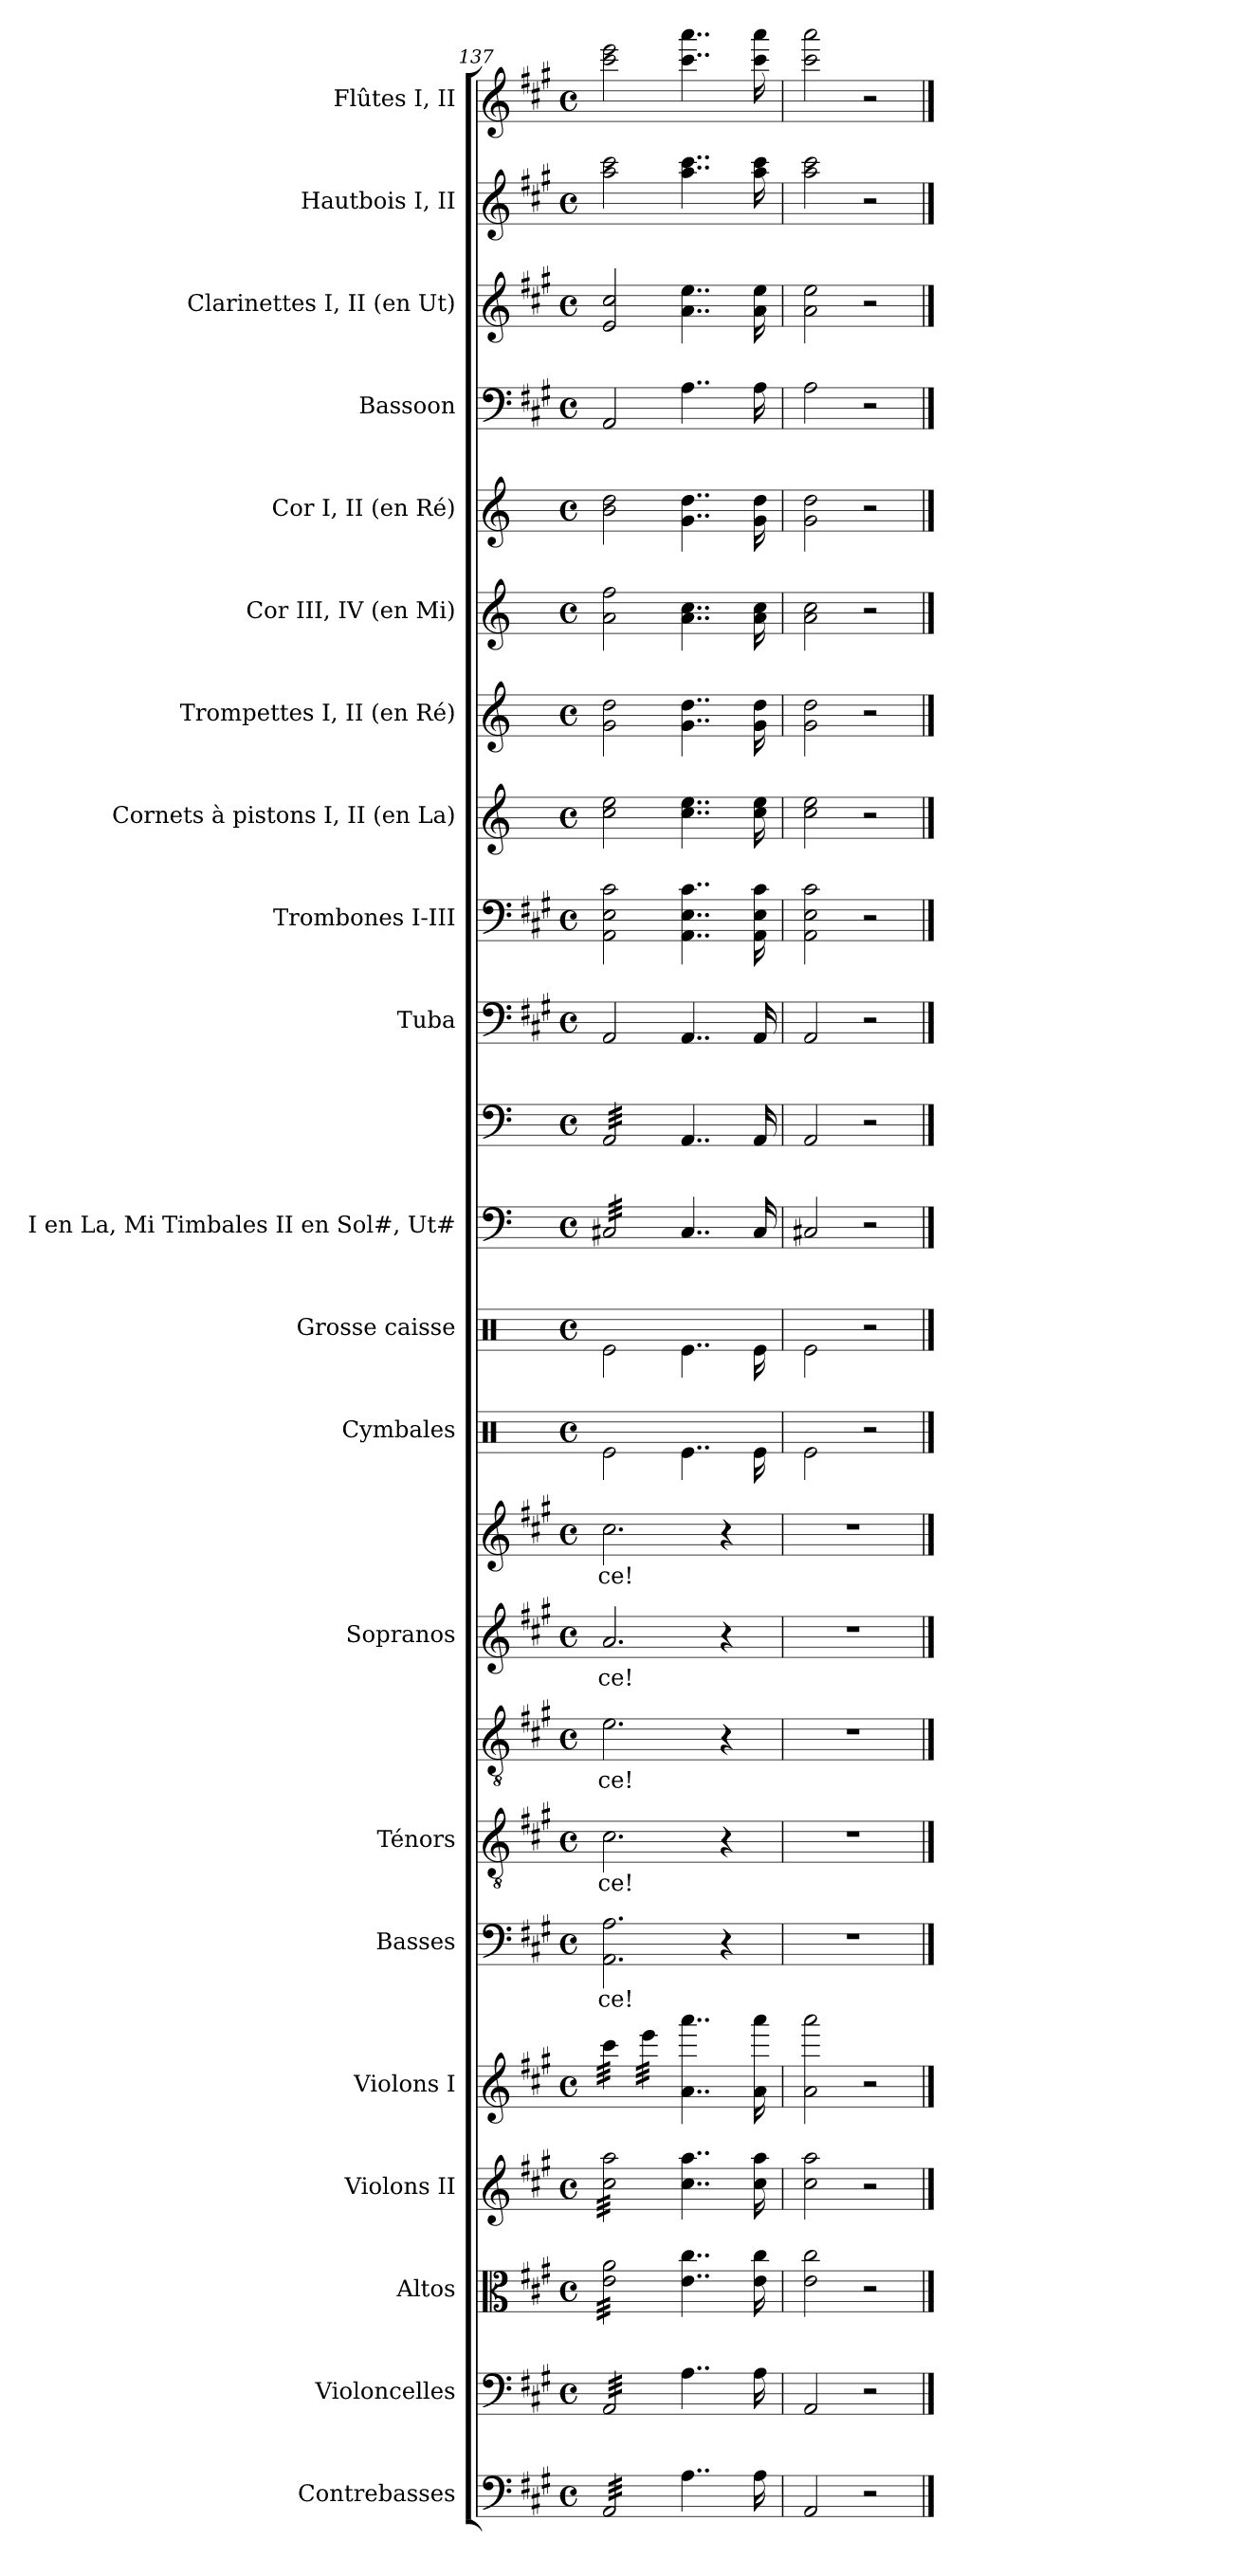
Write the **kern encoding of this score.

**kern	**kern	**kern	**kern	**kern	**kern	**text	**kern	**text	**kern	**text	**kern	**text	**kern	**text	**kern	**kern	**kern	**kern	**kern	**kern	**kern	**kern	**kern	**kern	**kern	**kern	**kern	**kern
*part21	*part20	*part19	*part18	*part17	*part16	*part16	*part15	*part15	*part15	*part15	*part14	*part14	*part14	*part14	*part13	*part12	*part11	*part11	*part10	*part9	*part8	*part7	*part6	*part5	*part4	*part3	*part2	*part1
*staff24	*staff23	*staff22	*staff21	*staff20	*staff19	*staff19	*staff18	*staff18	*staff17	*staff17	*staff16	*staff16	*staff15	*staff15	*staff14	*staff13	*staff12	*staff11	*staff10	*staff9	*staff8	*staff7	*staff6	*staff5	*staff4	*staff3	*staff2	*staff1
*I"Contrebasses	*I"Violoncelles	*I"Altos	*I"Violons II	*I"Violons I	*I"Basses	*	*I"Ténors	*	*	*	*I"Sopranos	*	*	*	*I"Cymbales	*I"Grosse caisse	*I"I en La, Mi  Timbales       II en Sol#, Ut#	*	*I"Tuba	*I"Trombones I-III	*I"Cornets à pistons I, II (en La)	*I"Trompettes I, II (en Ré)	*I"Cor III, IV (en Mi)	*I"Cor I, II (en Ré)	*I"Bassoon	*I"Clarinettes I, II (en Ut)	*I"Hautbois I, II	*I"Flûtes I, II
*I'Cb.	*I'Vlles	*I'Altos	*I'Vns II	*I'Vns I	*I'Basses	*	*I'Tén.	*	*	*	*I'Sopr.	*	*	*	*I'Cym.	*I'G. c.	*I'Timb.	*	*I'Tb.	*I'Trb.	*I'C.à p. (La)	*I'Tr. (Ré)	*I'Cor (Mi)	*I'Cor (Ré)	*	*I'Cl. (Ut)	*I'Hb.	*I'Fl.
*clefF4	*clefF4	*clefC3	*clefG2	*clefG2	*clefF4	*	*clefGv2	*	*clefGv2	*	*clefG2	*	*clefG2	*	*clefX	*clefX	*clefF4	*clefF4	*clefF4	*clefF4	*clefG2	*clefG2	*clefG2	*clefG2	*clefF4	*clefG2	*clefG2	*clefG2
*ITrd7c12	*	*	*	*	*	*	*ITrd7c12	*	*ITrd7c12	*	*	*	*	*	*	*	*	*	*	*	*ITrd2c3	*ITrd-1c-2	*ITrd5c8	*ITrd6c10	*	*	*	*
*k[f#c#g#]	*k[f#c#g#]	*k[f#c#g#]	*k[f#c#g#]	*k[f#c#g#]	*k[f#c#g#]	*	*k[f#c#g#]	*	*k[f#c#g#]	*	*k[f#c#g#]	*	*k[f#c#g#]	*	*k[]	*k[]	*k[]	*k[]	*k[f#c#g#]	*k[f#c#g#]	*k[f#c#g#]	*k[f#c#]	*k[f#c#g#d#]	*k[f#c#]	*k[f#c#g#]	*k[f#c#g#]	*k[f#c#g#]	*k[f#c#g#]
*A:	*A:	*A:	*A:	*A:	*A:	*	*A:	*	*A:	*	*A:	*	*A:	*	*C:	*C:	*C:	*C:	*A:	*A:	*A:	*D:	*E:	*D:	*A:	*A:	*A:	*A:
*M4/4	*M4/4	*M4/4	*M4/4	*M4/4	*M4/4	*	*M4/4	*	*M4/4	*	*M4/4	*	*M4/4	*	*M4/4	*M4/4	*M4/4	*M4/4	*M4/4	*M4/4	*M4/4	*M4/4	*M4/4	*M4/4	*M4/4	*M4/4	*M4/4	*M4/4
*met(c)	*met(c)	*met(c)	*met(c)	*met(c)	*met(c)	*	*met(c)	*	*met(c)	*	*met(c)	*	*met(c)	*	*met(c)	*met(c)	*met(c)	*met(c)	*met(c)	*met(c)	*met(c)	*met(c)	*met(c)	*met(c)	*met(c)	*met(c)	*met(c)	*met(c)
=137	=137	=137	=137	=137	=137	=137	=137	=137	=137	=137	=137	=137	=137	=137	=137	=137	=137	=137	=137	=137	=137	=137	=137	=137	=137	=137	=137	=137
!	!	!	!	!	!	!LO:LY:b:color=#000000	!	!	!	!	!	!	!	!	!	!	!	!	!	!	!	!	!	!	!	!	!	!
!	!	!	!	!	!	!	!	!LO:LY:b:color=#000000	!	!	!	!	!	!	!	!	!	!	!	!	!	!	!	!	!	!	!	!
!	!	!	!	!	!	!	!	!	!	!LO:LY:b:color=#000000	!	!	!	!	!	!	!	!	!	!	!	!	!	!	!	!	!	!
!	!	!	!	!	!	!	!	!	!	!	!	!LO:LY:b:color=#000000	!	!	!	!	!	!	!	!	!	!	!	!	!	!	!	!
!	!	!	!	!	!	!	!	!	!	!	!	!	!	!LO:LY:b:color=#000000	!	!	!	!	!	!	!	!	!	!	!	!	!	!
*tremolo	*	*	*	*	*	*	*	*	*	*	*	*	*	*	*	*	*	*	*	*	*	*	*	*	*	*	*	*
*	*tremolo	*	*	*	*	*	*	*	*	*	*	*	*	*	*	*	*	*	*	*	*	*	*	*	*	*	*	*
*	*	*tremolo	*	*	*	*	*	*	*	*	*	*	*	*	*	*	*	*	*	*	*	*	*	*	*	*	*	*
*	*	*	*tremolo	*	*	*	*	*	*	*	*	*	*	*	*	*	*	*	*	*	*	*	*	*	*	*	*	*
*	*	*	*	*tremolo	*	*	*	*	*	*	*	*	*	*	*	*	*	*	*	*	*	*	*	*	*	*	*	*
*	*	*	*	*	*	*	*	*	*	*	*	*	*	*	*	*	*tremolo	*	*	*	*	*	*	*	*	*	*	*
*	*	*	*	*	*	*	*	*	*	*	*	*	*	*	*	*	*	*tremolo	*	*	*	*	*	*	*	*	*	*
32AAAi/LLL	32AAi/LLL	32ei\ 32aiLLL	32cc#i\ 32aaiLLL	32ccc#i\LLL	2.AAi\ 2.Ai	-ce!	2.C#i\	-ce!	2.Ei\	-ce!	2.ai/	-ce!	2.cc#i\	-ce!	2Rei\	2Rei\	32C#Xi/LLL	32AAi/LLL	2AAi/	2AAi\ 2Ei 2c#i	2ai\ 2cc#i	2ai\ 2eei	2c#i\ 2ai	2c#i\ 2ei	2AAi/	2ei/ 2cc#i	2aai\ 2ccc#i	2ccc#i\ 2eeei
32AAAi/	32AAi/	32ei\ 32ai	32cc#i\ 32aai	32ccc#i\	.	.	.	.	.	.	.	.	.	.	.	.	32C#Xi/	32AAi/	.	.	.	.	.	.	.	.	.	.
32AAAi/	32AAi/	32ei\ 32ai	32cc#i\ 32aai	32ccc#i\	.	.	.	.	.	.	.	.	.	.	.	.	32C#Xi/	32AAi/	.	.	.	.	.	.	.	.	.	.
32AAAi/	32AAi/	32ei\ 32ai	32cc#i\ 32aai	32ccc#i\	.	.	.	.	.	.	.	.	.	.	.	.	32C#Xi/	32AAi/	.	.	.	.	.	.	.	.	.	.
32AAAi/	32AAi/	32ei\ 32ai	32cc#i\ 32aai	32ccc#i\	.	.	.	.	.	.	.	.	.	.	.	.	32C#Xi/	32AAi/	.	.	.	.	.	.	.	.	.	.
32AAAi/	32AAi/	32ei\ 32ai	32cc#i\ 32aai	32ccc#i\	.	.	.	.	.	.	.	.	.	.	.	.	32C#Xi/	32AAi/	.	.	.	.	.	.	.	.	.	.
32AAAi/	32AAi/	32ei\ 32ai	32cc#i\ 32aai	32ccc#i\	.	.	.	.	.	.	.	.	.	.	.	.	32C#Xi/	32AAi/	.	.	.	.	.	.	.	.	.	.
32AAAi/	32AAi/	32ei\ 32ai	32cc#i\ 32aai	32ccc#i\JJJ	.	.	.	.	.	.	.	.	.	.	.	.	32C#Xi/	32AAi/	.	.	.	.	.	.	.	.	.	.
32AAAi/	32AAi/	32ei\ 32ai	32cc#i\ 32aai	32eeei\LLL	.	.	.	.	.	.	.	.	.	.	.	.	32C#Xi/	32AAi/	.	.	.	.	.	.	.	.	.	.
32AAAi/	32AAi/	32ei\ 32ai	32cc#i\ 32aai	32eeei\	.	.	.	.	.	.	.	.	.	.	.	.	32C#Xi/	32AAi/	.	.	.	.	.	.	.	.	.	.
32AAAi/	32AAi/	32ei\ 32ai	32cc#i\ 32aai	32eeei\	.	.	.	.	.	.	.	.	.	.	.	.	32C#Xi/	32AAi/	.	.	.	.	.	.	.	.	.	.
32AAAi/	32AAi/	32ei\ 32ai	32cc#i\ 32aai	32eeei\	.	.	.	.	.	.	.	.	.	.	.	.	32C#Xi/	32AAi/	.	.	.	.	.	.	.	.	.	.
32AAAi/	32AAi/	32ei\ 32ai	32cc#i\ 32aai	32eeei\	.	.	.	.	.	.	.	.	.	.	.	.	32C#Xi/	32AAi/	.	.	.	.	.	.	.	.	.	.
32AAAi/	32AAi/	32ei\ 32ai	32cc#i\ 32aai	32eeei\	.	.	.	.	.	.	.	.	.	.	.	.	32C#Xi/	32AAi/	.	.	.	.	.	.	.	.	.	.
32AAAi/	32AAi/	32ei\ 32ai	32cc#i\ 32aai	32eeei\	.	.	.	.	.	.	.	.	.	.	.	.	32C#Xi/	32AAi/	.	.	.	.	.	.	.	.	.	.
32AAAi/JJJ	32AAi/JJJ	32ei\ 32aiJJJ	32cc#i\ 32aaiJJJ	32eeei\JJJ	.	.	.	.	.	.	.	.	.	.	.	.	32C#Xi/JJJ	32AAi/JJJ	.	.	.	.	.	.	.	.	.	.
*	*	*	*	*	*	*	*	*	*	*	*	*	*	*	*	*	*	*Xtremolo	*	*	*	*	*	*	*	*	*	*
*	*	*	*	*	*	*	*	*	*	*	*	*	*	*	*	*	*Xtremolo	*	*	*	*	*	*	*	*	*	*	*
*	*	*	*	*Xtremolo	*	*	*	*	*	*	*	*	*	*	*	*	*	*	*	*	*	*	*	*	*	*	*	*
*	*	*	*Xtremolo	*	*	*	*	*	*	*	*	*	*	*	*	*	*	*	*	*	*	*	*	*	*	*	*	*
*	*	*Xtremolo	*	*	*	*	*	*	*	*	*	*	*	*	*	*	*	*	*	*	*	*	*	*	*	*	*	*
*	*Xtremolo	*	*	*	*	*	*	*	*	*	*	*	*	*	*	*	*	*	*	*	*	*	*	*	*	*	*	*
*Xtremolo	*	*	*	*	*	*	*	*	*	*	*	*	*	*	*	*	*	*	*	*	*	*	*	*	*	*	*	*
4..AAi\	4..Ai\	4..ei\ 4..cc#i	4..cc#i\ 4..aai	4..ai\ 4..aaai	.	.	.	.	.	.	.	.	.	.	4..Rei\	4..Rei\	4..C#i/	4..AAi/	4..AAi/	4..AAi\ 4..Ei 4..c#i	4..ai\ 4..cc#i	4..ai\ 4..eei	4..c#i\ 4..ei	4..Ai\ 4..ei	4..Ai\	4..ai\ 4..eei	4..aai\ 4..ccc#i	4..ccc#i\ 4..aaai
.	.	.	.	.	4r	.	4r	.	4r	.	4r	.	4r	.	.	.	.	.	.	.	.	.	.	.	.	.	.	.
16AAi\	16Ai\	16ei\ 16cc#i	16cc#i\ 16aai	16ai\ 16aaai	.	.	.	.	.	.	.	.	.	.	16Rei\	16Rei\	16C#i/	16AAi/	16AAi/	16AAi\ 16Ei 16c#i	16ai\ 16cc#i	16ai\ 16eei	16c#i\ 16ei	16Ai\ 16ei	16Ai\	16ai\ 16eei	16aai\ 16ccc#i	16ccc#i\ 16aaai
=138	=138	=138	=138	=138	=138	=138	=138	=138	=138	=138	=138	=138	=138	=138	=138	=138	=138	=138	=138	=138	=138	=138	=138	=138	=138	=138	=138	=138
2AAAi/	2AAi/	2ei\ 2cc#i	2cc#i\ 2aai	2ai\ 2aaai	1r	.	1r	.	1r	.	1r	.	1r	.	2Rei\	2Rei\	2C#Xi/	2AAi/	2AAi/	2AAi\ 2Ei 2c#i	2ai\ 2cc#i	2ai\ 2eei	2c#i\ 2ei	2Ai\ 2ei	2Ai\	2ai\ 2eei	2aai\ 2ccc#i	2ccc#i\ 2aaai
2r	2r	2r	2r	2r	.	.	.	.	.	.	.	.	.	.	2r	2r	2r	2r	2r	2r	2r	2r	2r	2r	2r	2r	2r	2r
==	==	==	==	==	==	==	==	==	==	==	==	==	==	==	==	==	==	==	==	==	==	==	==	==	==	==	==	==
*-	*-	*-	*-	*-	*-	*-	*-	*-	*-	*-	*-	*-	*-	*-	*-	*-	*-	*-	*-	*-	*-	*-	*-	*-	*-	*-	*-	*-
